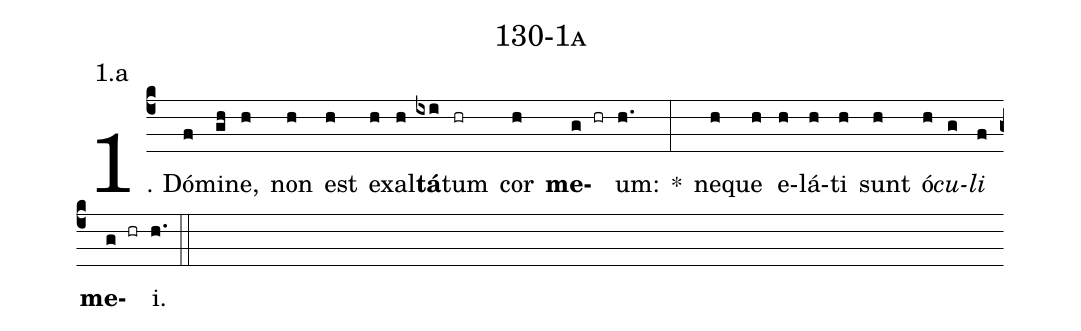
name: 130-1a;
annotation: 1.a;
%%
(c4)1. Dó(f)mi(gh)ne,(h) non(h) est(h) ex(h)al(h)<b>tá</b>(ixi)tum(hr) cor(h) <b>me</b>(g hr)um:(h.) *(:) ne(h)que(h) e(h)lá(h)ti(h) sunt(h) ó(h)<i>cu</i>(g)<i>li</i>(f) <b>me</b>(g hr)i.(h.) (::)
